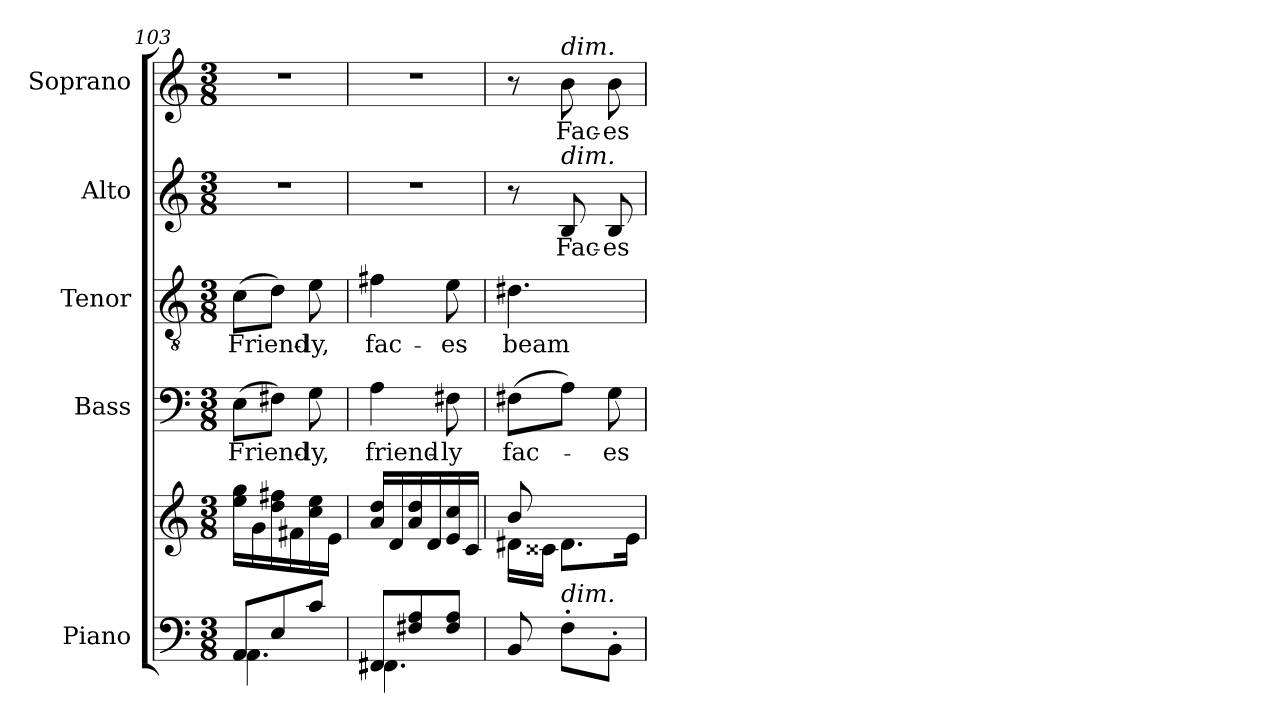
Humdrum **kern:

**kern	**kern	**kern	**text	**kern	**text	**kern	**text	**kern	**text
*part5	*part5	*part4	*part4	*part3	*part3	*part2	*part2	*part1	*part1
*staff6	*staff5	*staff4	*staff4	*staff3	*staff3	*staff2	*staff2	*staff1	*staff1
*I"Piano	*	*I"Bass	*	*I"Tenor	*	*I"Alto	*	*I"Soprano	*
*I'Pno	*	*	*	*	*	*	*	*	*
*clefF4	*clefG2	*clefF4	*	*clefGv2	*	*clefG2	*	*clefG2	*
*k[]	*k[]	*k[]	*	*k[]	*	*k[]	*	*k[]	*
*M3/8	*M3/8	*M3/8	*	*M3/8	*	*M3/8	*	*M3/8	*
=103	=103	=103	=103	=103	=103	=103	=103	=103	=103
!LO:N:head=solid	!	!	!LO:LY:b	!	!LO:LY:b	!	!	!	!
*^	*	*	*	*	*	*	*	*	*
8AA/L	4.AA\	16ee\ 16gg\LL	(>8E\L	Friend-	(>8c\L	Friend-	4.r	.	4.r	.
.	.	16g\	.	.	.	.	.	.	.	.
8E/	.	16dd\ 16ff#X\	8F#X\J)	.	8d\J)	.	.	.	.	.
.	.	16f#X\	.	.	.	.	.	.	.	.
!	!	!	!	!LO:LY:b	!	!LO:LY:b	!	!	!	!
8c/J	.	16cc\ 16ee\	8G\	-ly,	8e\	-ly,	.	.	.	.
.	.	16e\JJ	.	.	.	.	.	.	.	.
!!LO:PB:g=z
=104	=104	=104	=104	=104	=104	=104	=104	=104	=104	=104
!LO:N:head=solid	!	!	!	!LO:LY:b	!	!LO:LY:b	!	!	!	!
8FF#X/L	4.FF#\	16a/ 16dd/LL	4A\	friend-	4f#X\	fac-	4.r	.	4.r	.
.	.	16d/	.	.	.	.	.	.	.	.
8F#X/ 8A/	.	16a/ 16dd/	.	.	.	.	.	.	.	.
.	.	16d/	.	.	.	.	.	.	.	.
!	!	!	!	!LO:LY:b	!	!LO:LY:b	!	!	!	!
8F#/ 8A/J	.	16e/ 16cc/	8F#X\	-ly	8e\	-es	.	.	.	.
.	.	16c/JJ	.	.	.	.	.	.	.	.
*v	*v	*	*	*	*	*	*	*	*	*
=105	=105	=105	=105	=105	=105	=105	=105	=105	=105
*	*^	*	*	*	*	*	*	*	*
!	!	!	!	!LO:LY:b	!	!LO:LY:b	!	!	!	!
*	*	*	*	*	*^	*	*	*	*	*
8BB/	8b/	16d#X\LL	(>8F#X\L	fac-	4.d#X\	8ryy	beam-	8r	.	8r	.
.	.	16c##X\JJ	.	.	.	.	.	.	.	.	.
!	!	!	!	!	!	!	!	!	!	!LO:TX:a:i:t=dim.	!
!	!	!	!	!	!	!	!	!LO:TX:a:i:t=dim.	!	!	!
!LO:TX:a:i:t=dim.	!	!	!	!	!	!	!	!	!	!	!
!	!	!	!	!	!	!	!	!	!LO:LY:b	!	!LO:LY:b
8F'\L	8ryy	8.d#\L	8A\J)	.	.	8ryy	.	8B/	Fac-	8b\	Fac-
!	!	!	!	!LO:LY:b	!	!	!	!	!LO:LY:b	!	!LO:LY:b
8BB'\J	8ryy	.	8G\	-es	.	8ryy	.	8B/	-es	8b\	-es
.	.	16e\Jk	.	.	.	.	.	.	.	.	.
*	*v	*v	*	*	*v	*v	*	*	*	*	*
=	=	=	=	=	=	=	=	=	=
*-	*-	*-	*-	*-	*-	*-	*-	*-	*-
